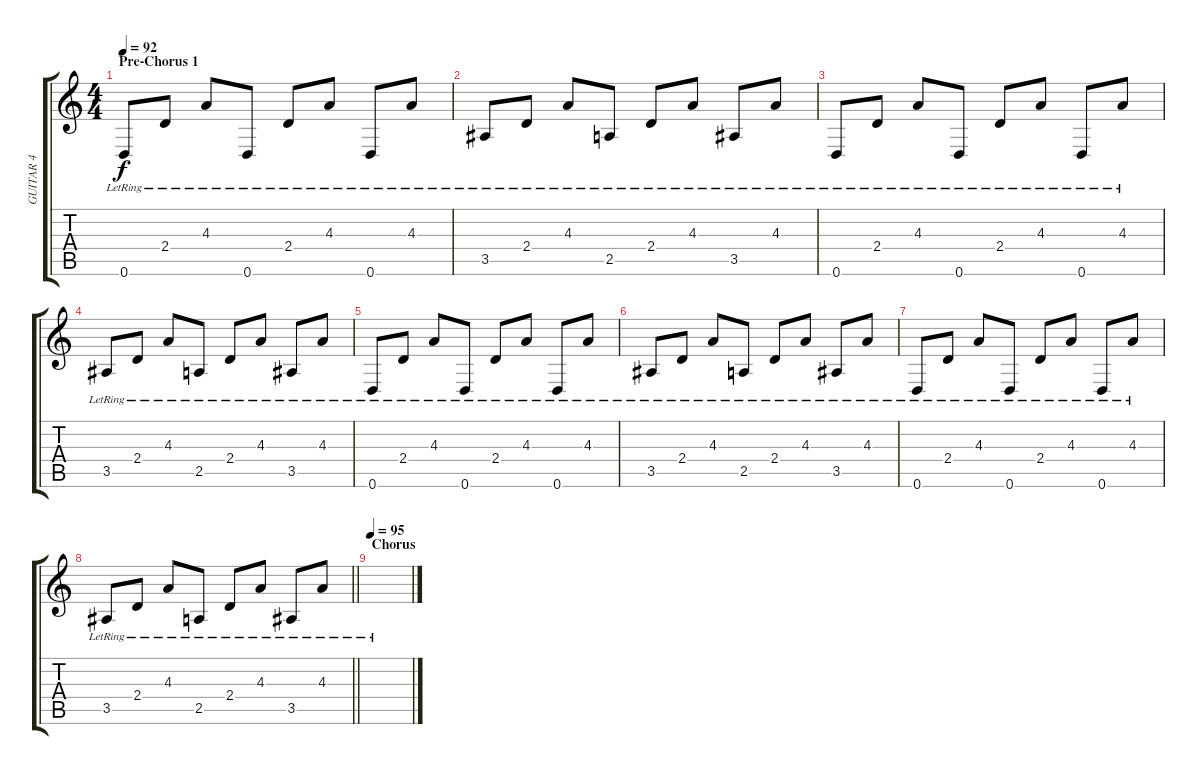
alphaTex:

\track ("GUITAR 4" "GUITAR 4") {instrument acousticguitarnylon}
\staff {score tabs}
\tuning (D4 A3 F3 C3 G2 D2) {hide}
\ts (4 4)
\section ("" "Pre-Chorus 1")
\tempo 92
\clef g2
\ks c
0.6{lr}.8{dy f} 2.4{lr}.8 4.3{lr}.8 0.6{lr}.8 2.4{lr}.8 4.3{lr}.8 0.6{lr}.8 4.3{lr}.8 |
3.5{lr}.8 2.4{lr}.8 4.3{lr}.8 2.5{lr}.8 2.4{lr}.8 4.3{lr}.8 3.5{lr}.8 4.3{lr}.8 |
0.6{lr}.8 2.4{lr}.8 4.3{lr}.8 0.6{lr}.8 2.4{lr}.8 4.3{lr}.8 0.6{lr}.8 4.3{lr}.8 |
3.5{lr}.8 2.4{lr}.8 4.3{lr}.8 2.5{lr}.8 2.4{lr}.8 4.3{lr}.8 3.5{lr}.8 4.3{lr}.8 |
0.6{lr}.8 2.4{lr}.8 4.3{lr}.8 0.6{lr}.8 2.4{lr}.8 4.3{lr}.8 0.6{lr}.8 4.3{lr}.8 |
3.5{lr}.8 2.4{lr}.8 4.3{lr}.8 2.5{lr}.8 2.4{lr}.8 4.3{lr}.8 3.5{lr}.8 4.3{lr}.8 |
0.6{lr}.8 2.4{lr}.8 4.3{lr}.8 0.6{lr}.8 2.4{lr}.8 4.3{lr}.8 0.6{lr}.8 4.3{lr}.8 |
\barLineRight lightlight
3.5{lr}.8 2.4{lr}.8 4.3{lr}.8 2.5{lr}.8 2.4{lr}.8 4.3{lr}.8 3.5{lr}.8 4.3{lr}.8 |
\section ("" "Chorus")
\tempo 95
